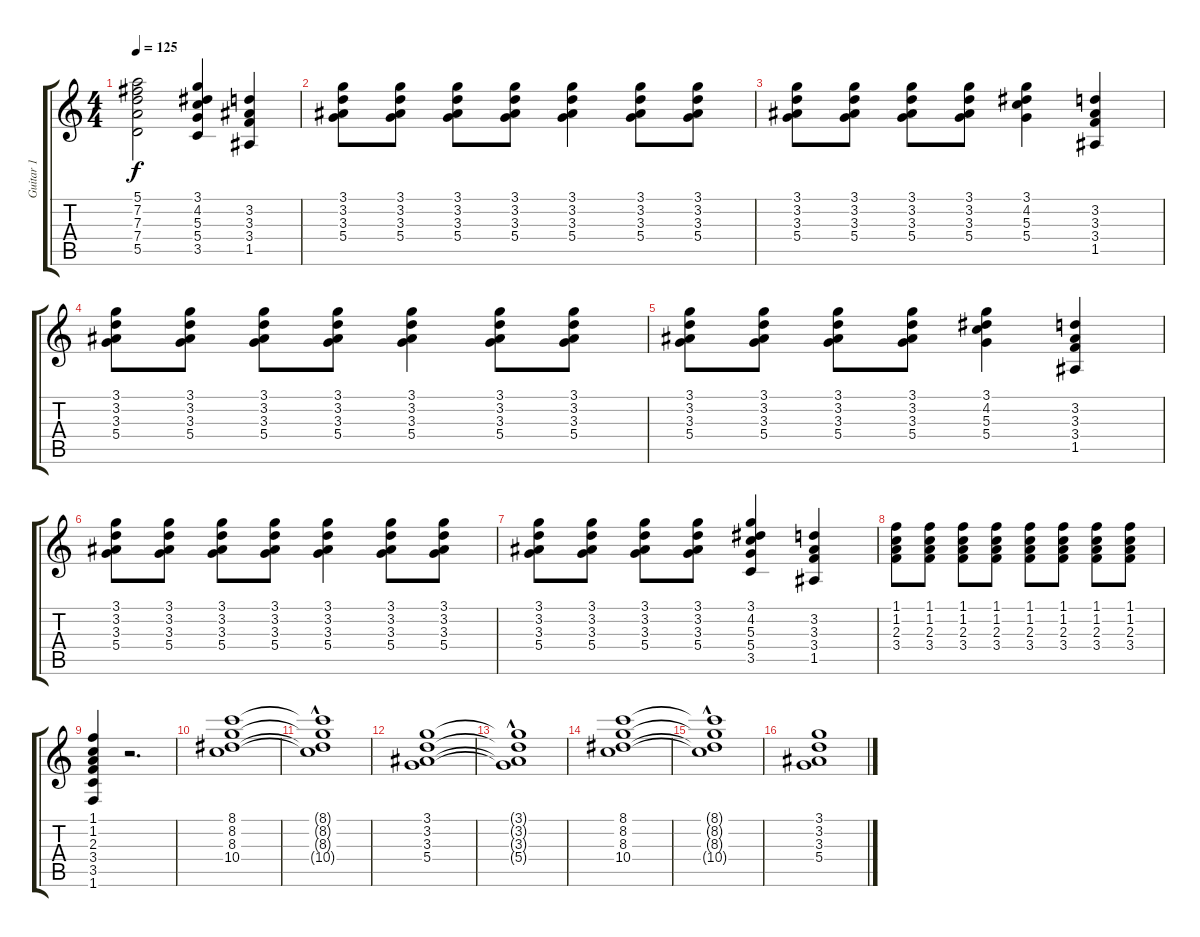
\track ("Guitar 1" "Guitar 1") {instrument electricguitarclean}
\staff {score tabs}
\tuning (E4 B3 G3 D3 A2 E2) {hide}
\ts (4 4)
\tempo 125
\clef g2
\ks c
(5.1 7.2 7.3 7.4 5.5).2{dy f} (3.1 4.2 5.3 5.4 3.5).4 (3.2 3.3 3.4 1.5).4 |
(3.1 3.2 3.3 5.4).8 (3.1 3.2 3.3 5.4).8 (3.1 3.2 3.3 5.4).8 (3.1 3.2 3.3 5.4).8 (3.1 3.2 3.3 5.4).4 (3.1 3.2 3.3 5.4).8 (3.1 3.2 3.3 5.4).8 |
(3.1 3.2 3.3 5.4).8 (3.1 3.2 3.3 5.4).8 (3.1 3.2 3.3 5.4).8 (3.1 3.2 3.3 5.4).8 (3.1 4.2 5.3 5.4).4 (3.2 3.3 3.4 1.5).4 |
(3.1 3.2 3.3 5.4).8 (3.1 3.2 3.3 5.4).8 (3.1 3.2 3.3 5.4).8 (3.1 3.2 3.3 5.4).8 (3.1 3.2 3.3 5.4).4 (3.1 3.2 3.3 5.4).8 (3.1 3.2 3.3 5.4).8 |
(3.1 3.2 3.3 5.4).8 (3.1 3.2 3.3 5.4).8 (3.1 3.2 3.3 5.4).8 (3.1 3.2 3.3 5.4).8 (3.1 4.2 5.3 5.4).4 (3.2 3.3 3.4 1.5).4 |
(3.1 3.2 3.3 5.4).8 (3.1 3.2 3.3 5.4).8 (3.1 3.2 3.3 5.4).8 (3.1 3.2 3.3 5.4).8 (3.1 3.2 3.3 5.4).4 (3.1 3.2 3.3 5.4).8 (3.1 3.2 3.3 5.4).8 |
(3.1 3.2 3.3 5.4).8 (3.1 3.2 3.3 5.4).8 (3.1 3.2 3.3 5.4).8 (3.1 3.2 3.3 5.4).8 (3.1 4.2 5.3 5.4 3.5).4 (3.2 3.3 3.4 1.5).4 |
(1.1 1.2 2.3 3.4).8 (1.1 1.2 2.3 3.4).8 (1.1 1.2 2.3 3.4).8 (1.1 1.2 2.3 3.4).8 (1.1 1.2 2.3 3.4).8 (1.1 1.2 2.3 3.4).8 (1.1 1.2 2.3 3.4).8 (1.1 1.2 2.3 3.4).8 |
(1.1 1.2 2.3 3.4 3.5 1.6).4 r.2{d} |
(8.1 8.2 8.3 10.4).1 |
(8.1{hac t} 8.2{t} 8.3{t} 10.4{t}).1 |
(3.1 3.2 3.3 5.4).1 |
(3.1{t} 3.2{t} 3.3{t} 5.4{hac t}).1 |
(8.1 8.2 8.3 10.4).1 |
(8.1{hac t} 8.2{t} 8.3{t} 10.4{t}).1 |
(3.1 3.2 3.3 5.4).1
